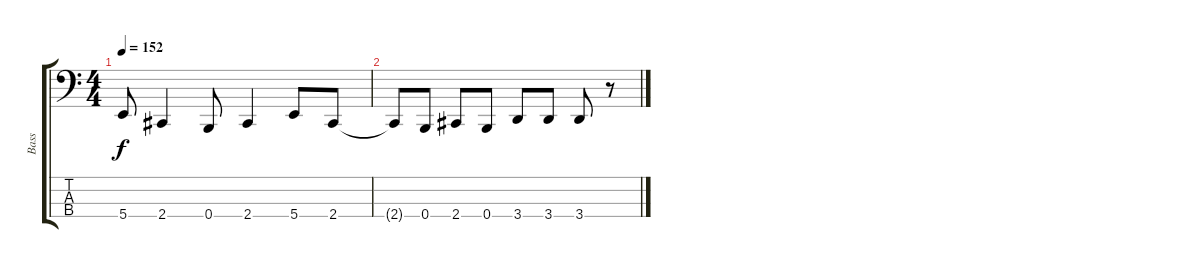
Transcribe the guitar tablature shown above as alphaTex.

\track ("Bass" "Bass") {instrument electricbasspick}
\staff {score tabs}
\tuning (E2 B1 Gb1 B0) {hide}
\ts (4 4)
\tempo 152
\clef f4
\ks c
5.4.8{dy f} 2.4.4 0.4.8 2.4.4 5.4.8 2.4.8 |
2.4{t}.8 0.4.8 2.4.8 0.4.8 3.4.8 3.4.8 3.4.8 r.8
